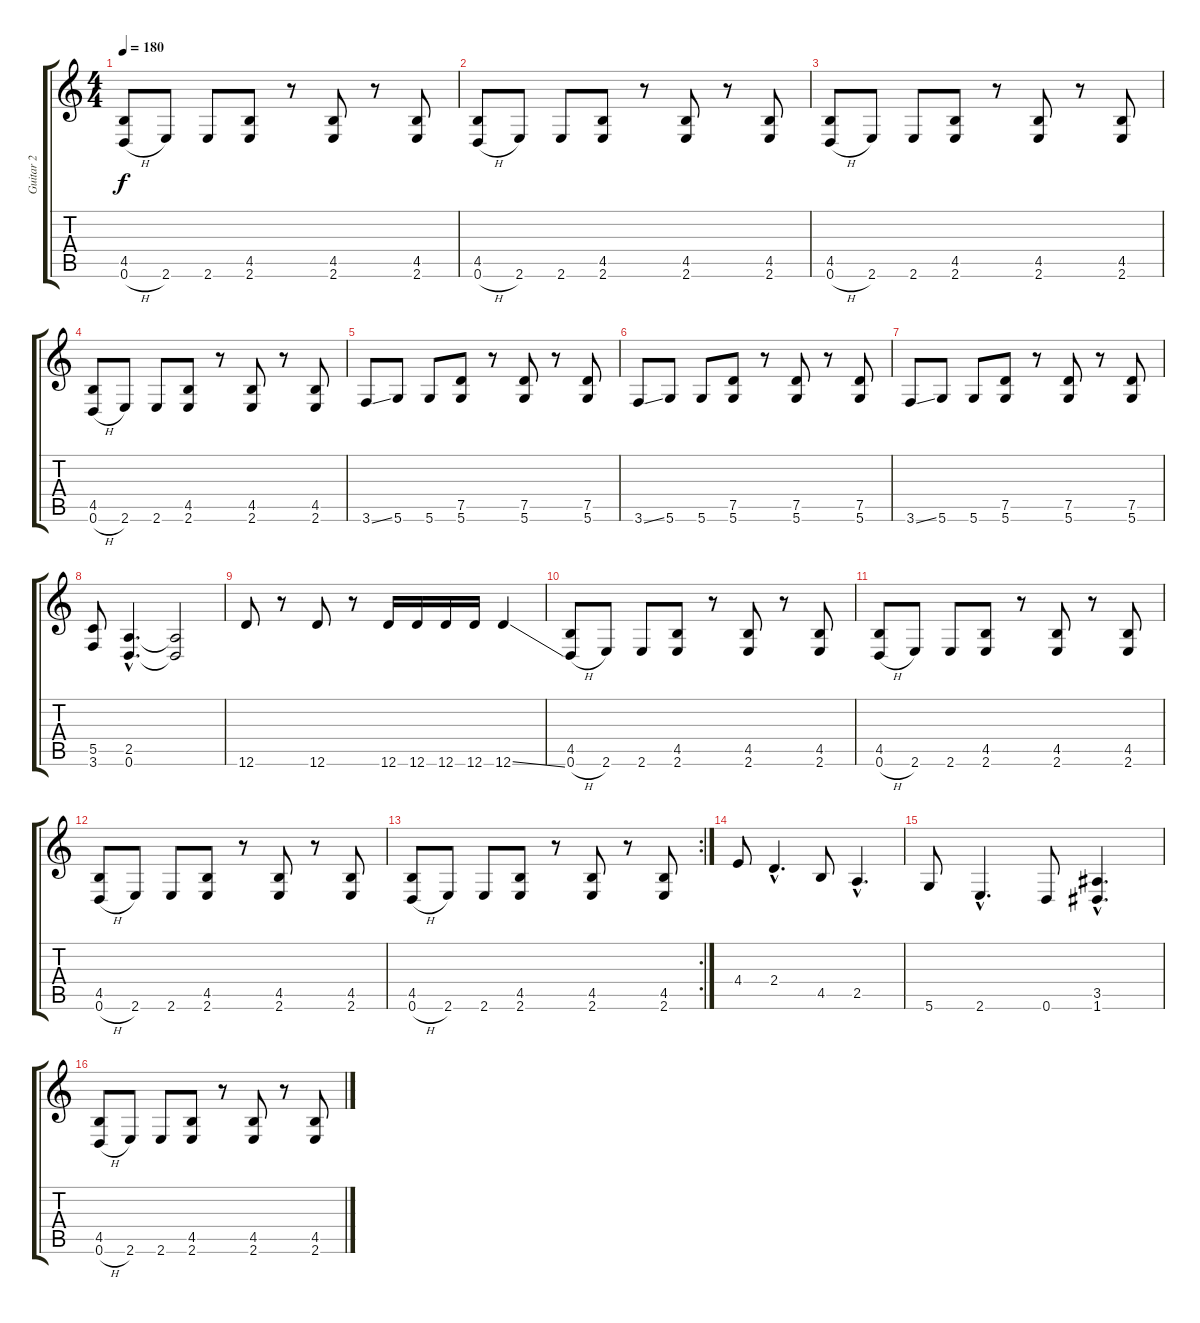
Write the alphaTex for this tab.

\track ("Guitar 2" "Guitar 2") {instrument distortionguitar}
\staff {score tabs}
\tuning (D4 A3 F3 C3 G2 D2) {hide}
\ts (4 4)
\tempo 180
\clef g2
\ks c
(4.5 0.6{h}).8{dy f} 2.6.8 2.6.8 (4.5 2.6).8 r.8 (4.5 2.6).8 r.8 (4.5 2.6).8 |
(4.5 0.6{h}).8 2.6.8 2.6.8 (4.5 2.6).8 r.8 (4.5 2.6).8 r.8 (4.5 2.6).8 |
(4.5 0.6{h}).8 2.6.8 2.6.8 (4.5 2.6).8 r.8 (4.5 2.6).8 r.8 (4.5 2.6).8 |
(4.5 0.6{h}).8 2.6.8 2.6.8 (4.5 2.6).8 r.8 (4.5 2.6).8 r.8 (4.5 2.6).8 |
3.6{ss}.8 5.6.8 5.6.8 (7.5 5.6).8 r.8 (7.5 5.6).8 r.8 (7.5 5.6).8 |
3.6{ss}.8 5.6.8 5.6.8 (7.5 5.6).8 r.8 (7.5 5.6).8 r.8 (7.5 5.6).8 |
3.6{ss}.8 5.6.8 5.6.8 (7.5 5.6).8 r.8 (7.5 5.6).8 r.8 (7.5 5.6).8 |
(5.5 3.6).8 (2.5{hac} 0.6{hac}).4{d} (2.5{t} 0.6{t}).2 |
12.6.8 r.8 12.6.8 r.8 12.6.16 12.6.16 12.6.16 12.6.16 12.6{ss}.4 |
(4.5 0.6{h}).8 2.6.8 2.6.8 (4.5 2.6).8 r.8 (4.5 2.6).8 r.8 (4.5 2.6).8 |
(4.5 0.6{h}).8 2.6.8 2.6.8 (4.5 2.6).8 r.8 (4.5 2.6).8 r.8 (4.5 2.6).8 |
(4.5 0.6{h}).8 2.6.8 2.6.8 (4.5 2.6).8 r.8 (4.5 2.6).8 r.8 (4.5 2.6).8 |
\rc 2
(4.5 0.6{h}).8 2.6.8 2.6.8 (4.5 2.6).8 r.8 (4.5 2.6).8 r.8 (4.5 2.6).8 |
4.4.8 2.4{hac}.4{d} 4.5.8 2.5{hac}.4{d} |
5.6.8 2.6{hac}.4{d} 0.6.8 (3.5{hac} 1.6{hac}).4{d} |
(4.5 0.6{h}).8 2.6.8 2.6.8 (4.5 2.6).8 r.8 (4.5 2.6).8 r.8 (4.5 2.6).8
